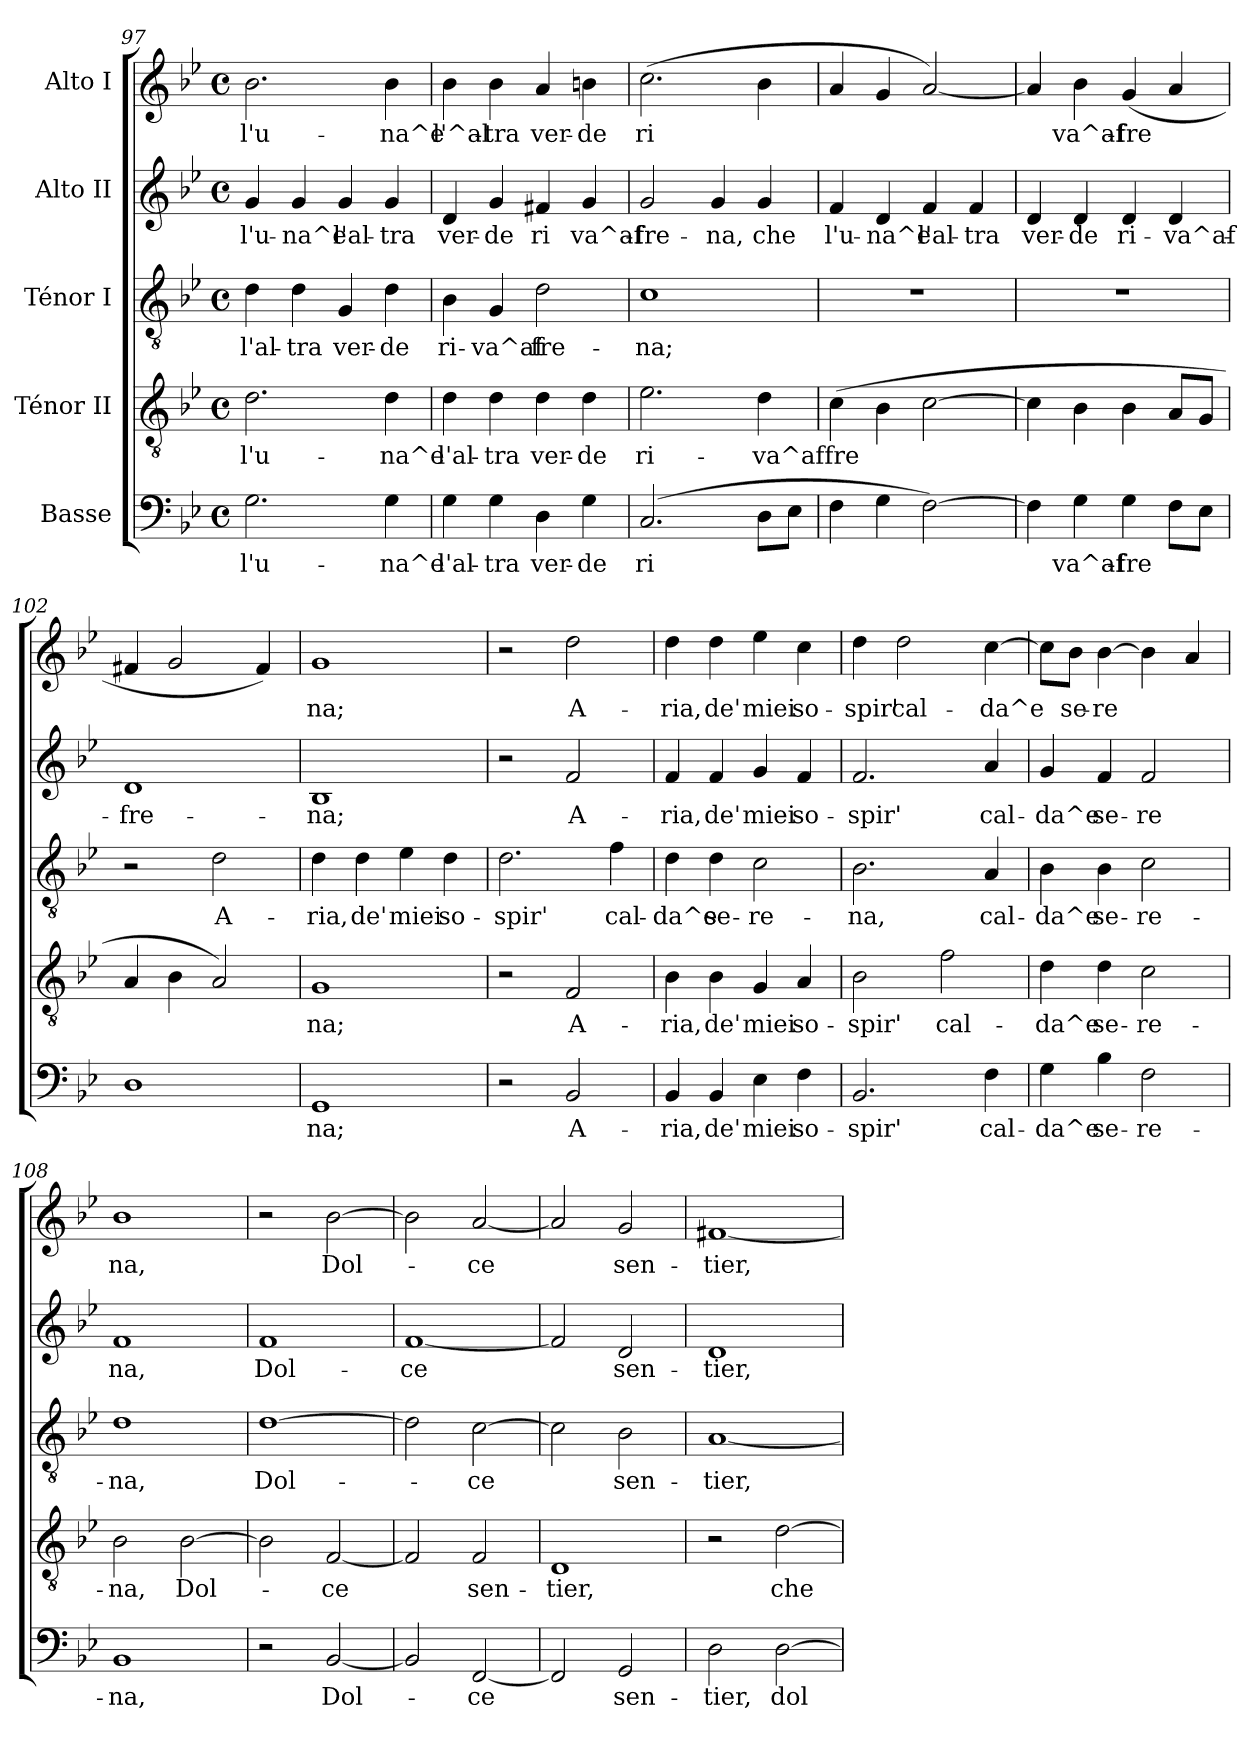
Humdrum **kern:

**kern	**text	**kern	**text	**kern	**text	**kern	**text	**kern	**text
*part5	*part5	*part4	*part4	*part3	*part3	*part2	*part2	*part1	*part1
*staff5	*staff5	*staff4	*staff4	*staff3	*staff3	*staff2	*staff2	*staff1	*staff1
*I"Basse	*	*I"Ténor II	*	*I"Ténor I	*	*I"Alto II	*	*I"Alto I	*
!!LO:LB:g=z
*clefF4	*	*clefGv2	*	*clefGv2	*	*clefG2	*	*clefG2	*
*k[b-e-]	*	*k[b-e-]	*	*k[b-e-]	*	*k[b-e-]	*	*k[b-e-]	*
*B-:	*	*B-:	*	*B-:	*	*B-:	*	*B-:	*
*M4/4	*	*M4/4	*	*M4/4	*	*M4/4	*	*M4/4	*
*met(c)	*	*met(c)	*	*met(c)	*	*met(c)	*	*met(c)	*
=97	=97	=97	=97	=97	=97	=97	=97	=97	=97
!	!LO:LY:b:cj	!	!LO:LY:b:cj	!	!LO:LY:b:cj	!	!LO:LY:b:cj	!	!LO:LY:b:cj
2.G\	l'u-	2.d\	l'u-	4d\	l'al-	4g/	l'u-	2.b-\	l'u-
!	!	!	!	!	!LO:LY:b:cj	!	!LO:LY:b:cj	!	!
.	.	.	.	4d\	-tra	4g/	-na^e	.	.
!	!	!	!	!	!LO:LY:b:cj	!	!LO:LY:b:cj	!	!
.	.	.	.	4G/	ver-	4g/	l'al-	.	.
!	!LO:LY:b:cj	!	!LO:LY:b:cj	!	!LO:LY:b:cj	!	!LO:LY:b:cj	!	!LO:LY:b:cj
4G\	-na^e	4d\	-na^e	4d\	-de	4g/	-tra	4b-\	-na^e
=98	=98	=98	=98	=98	=98	=98	=98	=98	=98
!	!LO:LY:b:cj	!	!LO:LY:b:cj	!	!LO:LY:b:cj	!	!LO:LY:b:cj	!	!LO:LY:b:cj
4G\	l'al-	4d\	l'al-	4B-\	ri-	4d/	ver-	4b-\	l'^al-
!	!LO:LY:b:cj	!	!LO:LY:b:cj	!	!LO:LY:b:cj	!	!LO:LY:b:cj	!	!LO:LY:b:cj
4G\	-tra	4d\	-tra	4G/	-va^af	4g/	-de	4b-\	-tra
!	!LO:LY:b:cj	!	!LO:LY:b:cj	!	!LO:LY:b:cj	!	!LO:LY:b:cj	!	!LO:LY:b:cj
4D\	ver-	4d\	ver-	2d\	fre-	4f#X/	ri	4a/	ver-
!	!LO:LY:b:cj	!	!LO:LY:b:cj	!	!	!	!LO:LY:b:cj	!	!LO:LY:b:cj
4G\	-de	4d\	-de	.	.	4g/	va^af-	4bn\	-de
=99	=99	=99	=99	=99	=99	=99	=99	=99	=99
!	!LO:LY:b:cj	!	!LO:LY:b:cj	!	!LO:LY:b:cj	!	!LO:LY:b:cj	!	!LO:LY:b:cj
(<2.C/	ri	2.e-\	ri-	1c	-na;	2g/	-fre-	(>2.cc\	ri
!	!	!	!	!	!	!	!LO:LY:b:cj	!	!
.	.	.	.	.	.	4g/	-na,	.	.
!	!LO:LY:b:cj	!	!LO:LY:b:cj	!	!	!	!LO:LY:b:cj	!	!LO:LY:b:cj
8D\L	-	4d\	-va^af	.	.	4g/	che	4b-\	-
!	!LO:LY:b:cj	!	!	!	!	!	!	!	!
8E-\J	--	.	.	.	.	.	.	.	.
=100	=100	=100	=100	=100	=100	=100	=100	=100	=100
!	!LO:LY:b:cj	!	!LO:LY:b:cj	!	!	!	!LO:LY:b:cj	!	!LO:LY:b:cj
4F\	--	(>4c\	fre	1r	.	4f/	l'u-	4a/	--
!	!LO:LY:b:cj	!	!LO:LY:b:cj	!	!	!	!LO:LY:b:cj	!	!LO:LY:b:cj
4G\	--	4B-\	-	.	.	4d/	-na^e	4g/	--
!	!LO:LY:b:cj	!	!LO:LY:b:cj	!	!	!	!LO:LY:b:cj	!	!LO:LY:b:cj
[>2F\)	--	[>2c\	--	.	.	4f/	l'al-	[<2a/)	--
!	!	!	!	!	!	!	!LO:LY:b:cj	!	!
.	.	.	.	.	.	4f/	-tra	.	.
=101	=101	=101	=101	=101	=101	=101	=101	=101	=101
!	!	!	!	!	!	!	!LO:LY:b:cj	!	!
4F\]	.	4c\]	.	1r	.	4d/	ver-	4a/]	.
!	!LO:LY:b:cj	!	!LO:LY:b:cj	!	!	!	!LO:LY:b:cj	!	!LO:LY:b:cj
4G\	-va^af-	4B-\	--	.	.	4d/	-de	4b-\	-va^af-
!	!LO:LY:b:cj	!	!LO:LY:b:cj	!	!	!	!LO:LY:b:cj	!	!LO:LY:b:cj
4G\	-fre	4B-\	--	.	.	4d/	ri-	(<4g/	-fre
!	!LO:LY:b:cj	!	!LO:LY:b:cj	!	!	!	!LO:LY:b:cj	!	!LO:LY:b:cj
8F\L	-	8A/L	--	.	.	4d/	-va^af-	4a/	-
!	!LO:LY:b:cj	!	!LO:LY:b:cj	!	!	!	!	!	!
8E-\J	--	8G/J	--	.	.	.	.	.	.
=102	=102	=102	=102	=102	=102	=102	=102	=102	=102
!	!LO:LY:b:cj	!	!LO:LY:b:cj	!	!	!	!LO:LY:b:cj	!	!LO:LY:b:cj
1D	--	4A/	--	2r	.	1d	-fre-	4f#X/	--
!	!	!	!LO:LY:b:cj	!	!	!	!	!	!LO:LY:b:cj
.	.	4B-\	--	.	.	.	.	2g/	--
!	!	!	!LO:LY:b:cj	!	!LO:LY:b:cj	!	!	!	!
.	.	2A/)	--	2d\	A-	.	.	.	.
!	!	!	!	!	!	!	!	!	!LO:LY:b:cj
.	.	.	.	.	.	.	.	4f#/)	--
!!LO:LB:g=z
=103	=103	=103	=103	=103	=103	=103	=103	=103	=103
!	!LO:LY:b:cj	!	!LO:LY:b:cj	!	!LO:LY:b:cj	!	!LO:LY:b:cj	!	!LO:LY:b:cj
1GG	-na;	1G	-na;	4d\	-ria,	1B-	-na;	1g	-na;
!	!	!	!	!	!LO:LY:b:cj	!	!	!	!
.	.	.	.	4d\	de'	.	.	.	.
!	!	!	!	!	!LO:LY:b:cj	!	!	!	!
.	.	.	.	4e-\	miei	.	.	.	.
!	!	!	!	!	!LO:LY:b:cj	!	!	!	!
.	.	.	.	4d\	so-	.	.	.	.
=104	=104	=104	=104	=104	=104	=104	=104	=104	=104
!	!	!	!	!	!LO:LY:b:cj	!	!	!	!
2r	.	2r	.	2.d\	-spir'	2r	.	2r	.
!	!LO:LY:b:cj	!	!LO:LY:b:cj	!	!	!	!LO:LY:b:cj	!	!LO:LY:b:cj
2BB-/	A-	2F/	A-	.	.	2f/	A-	2dd\	A-
!	!	!	!	!	!LO:LY:b:cj	!	!	!	!
.	.	.	.	4f\	cal-	.	.	.	.
!!LO:PB:g=z
=105	=105	=105	=105	=105	=105	=105	=105	=105	=105
!	!LO:LY:b:cj	!	!LO:LY:b:cj	!	!LO:LY:b:cj	!	!LO:LY:b:cj	!	!LO:LY:b:cj
4BB-/	-ria,	4B-\	-ria,	4d\	-da^e	4f/	-ria,	4dd\	-ria,
!	!LO:LY:b:cj	!	!LO:LY:b:cj	!	!LO:LY:b:cj	!	!LO:LY:b:cj	!	!LO:LY:b:cj
4BB-/	de'	4B-\	de'	4d\	se-	4f/	de'	4dd\	de'
!	!LO:LY:b:cj	!	!LO:LY:b:cj	!	!LO:LY:b:cj	!	!LO:LY:b:cj	!	!LO:LY:b:cj
4E-\	miei	4G/	miei	2c\	-re-	4g/	miei	4ee-\	miei
!	!LO:LY:b:cj	!	!LO:LY:b:cj	!	!	!	!LO:LY:b:cj	!	!LO:LY:b:cj
4F\	so-	4A/	so-	.	.	4f/	so-	4cc\	so-
=106	=106	=106	=106	=106	=106	=106	=106	=106	=106
!	!LO:LY:b:cj	!	!LO:LY:b:cj	!	!LO:LY:b:cj	!	!LO:LY:b:cj	!	!LO:LY:b:cj
2.BB-/	-spir'	2B-\	-spir'	2.B-\	-na,	2.f/	-spir'	4dd\	-spir'
!	!	!	!	!	!	!	!	!	!LO:LY:b:cj
.	.	.	.	.	.	.	.	2dd\	cal-
!	!	!	!LO:LY:b:cj	!	!	!	!	!	!
.	.	2f\	cal-	.	.	.	.	.	.
!	!LO:LY:b:cj	!	!	!	!LO:LY:b:cj	!	!LO:LY:b:cj	!	!LO:LY:b:cj
4F\	cal-	.	.	4A/	cal-	4a/	cal-	[>4cc\	-da^e
=107	=107	=107	=107	=107	=107	=107	=107	=107	=107
!	!LO:LY:b:cj	!	!LO:LY:b:cj	!	!LO:LY:b:cj	!	!LO:LY:b:cj	!	!
4G\	-da^e	4d\	-da^e	4B-\	-da^e	4g/	-da^e	8cc\L]	.
!	!	!	!	!	!	!	!	!	!LO:LY:b:cj
.	.	.	.	.	.	.	.	8b-\J	se-
!	!LO:LY:b:cj	!	!LO:LY:b:cj	!	!LO:LY:b:cj	!	!LO:LY:b:cj	!	!LO:LY:b:cj
4B-\	se-	4d\	se-	4B-\	se-	4f/	se-	[>4b-\	-re
!	!LO:LY:b:cj	!	!LO:LY:b:cj	!	!LO:LY:b:cj	!	!LO:LY:b:cj	!	!
2F\	-re-	2c\	-re-	2c\	-re-	2f/	-re	4b-\]	.
!	!	!	!	!	!	!	!	!	!LO:LY:b:cj
.	.	.	.	.	.	.	.	4a/	-
=108	=108	=108	=108	=108	=108	=108	=108	=108	=108
!	!LO:LY:b:cj	!	!LO:LY:b:cj	!	!LO:LY:b:cj	!	!LO:LY:b:cj	!	!LO:LY:b:cj
1BB-	-na,	2B-\	-na,	1d	-na,	1f	na,	1b-	-na,
!	!	!	!LO:LY:b:cj	!	!	!	!	!	!
.	.	[>2B-\	Dol-	.	.	.	.	.	.
=109	=109	=109	=109	=109	=109	=109	=109	=109	=109
!	!	!	!	!	!LO:LY:b:cj	!	!LO:LY:b:cj	!	!
2r	.	2B-\]	.	[>1d	Dol-	1f	Dol-	2r	.
!	!LO:LY:b:cj	!	!LO:LY:b:cj	!	!	!	!	!	!LO:LY:b:cj
[<2BB-/	Dol-	[<2F/	-ce	.	.	.	.	[>2b-\	Dol-
=110	=110	=110	=110	=110	=110	=110	=110	=110	=110
!	!	!	!	!	!	!	!LO:LY:b:cj	!	!
2BB-/]	.	2F/]	.	2d\]	.	[<1f	-ce	2b-\]	.
!	!LO:LY:b:cj	!	!LO:LY:b:cj	!	!LO:LY:b:cj	!	!	!	!LO:LY:b:cj
[<2FF/	-ce	2F/	sen-	[>2c\	-ce	.	.	[<2a/	-ce
=111	=111	=111	=111	=111	=111	=111	=111	=111	=111
!	!	!	!LO:LY:b:cj	!	!	!	!	!	!
2FF/]	.	1D	-tier,	2c\]	.	2f/]	.	2a/]	.
!	!LO:LY:b:cj	!	!	!	!LO:LY:b:cj	!	!LO:LY:b:cj	!	!LO:LY:b:cj
2GG/	sen-	.	.	2B-\	sen-	2d/	sen-	2g/	sen-
=112	=112	=112	=112	=112	=112	=112	=112	=112	=112
!	!LO:LY:b:cj	!	!	!	!LO:LY:b:cj	!	!LO:LY:b:cj	!	!LO:LY:b:cj
2D\	-tier,	2r	.	[<1A	-tier,	1d	-tier,	[<1f#X	-tier,
!	!LO:LY:b:cj	!	!LO:LY:b:cj	!	!	!	!	!	!
[>2D\	dol-	[>2d\	che	.	.	.	.	.	.
=	=	=	=	=	=	=	=	=	=
*-	*-	*-	*-	*-	*-	*-	*-	*-	*-
